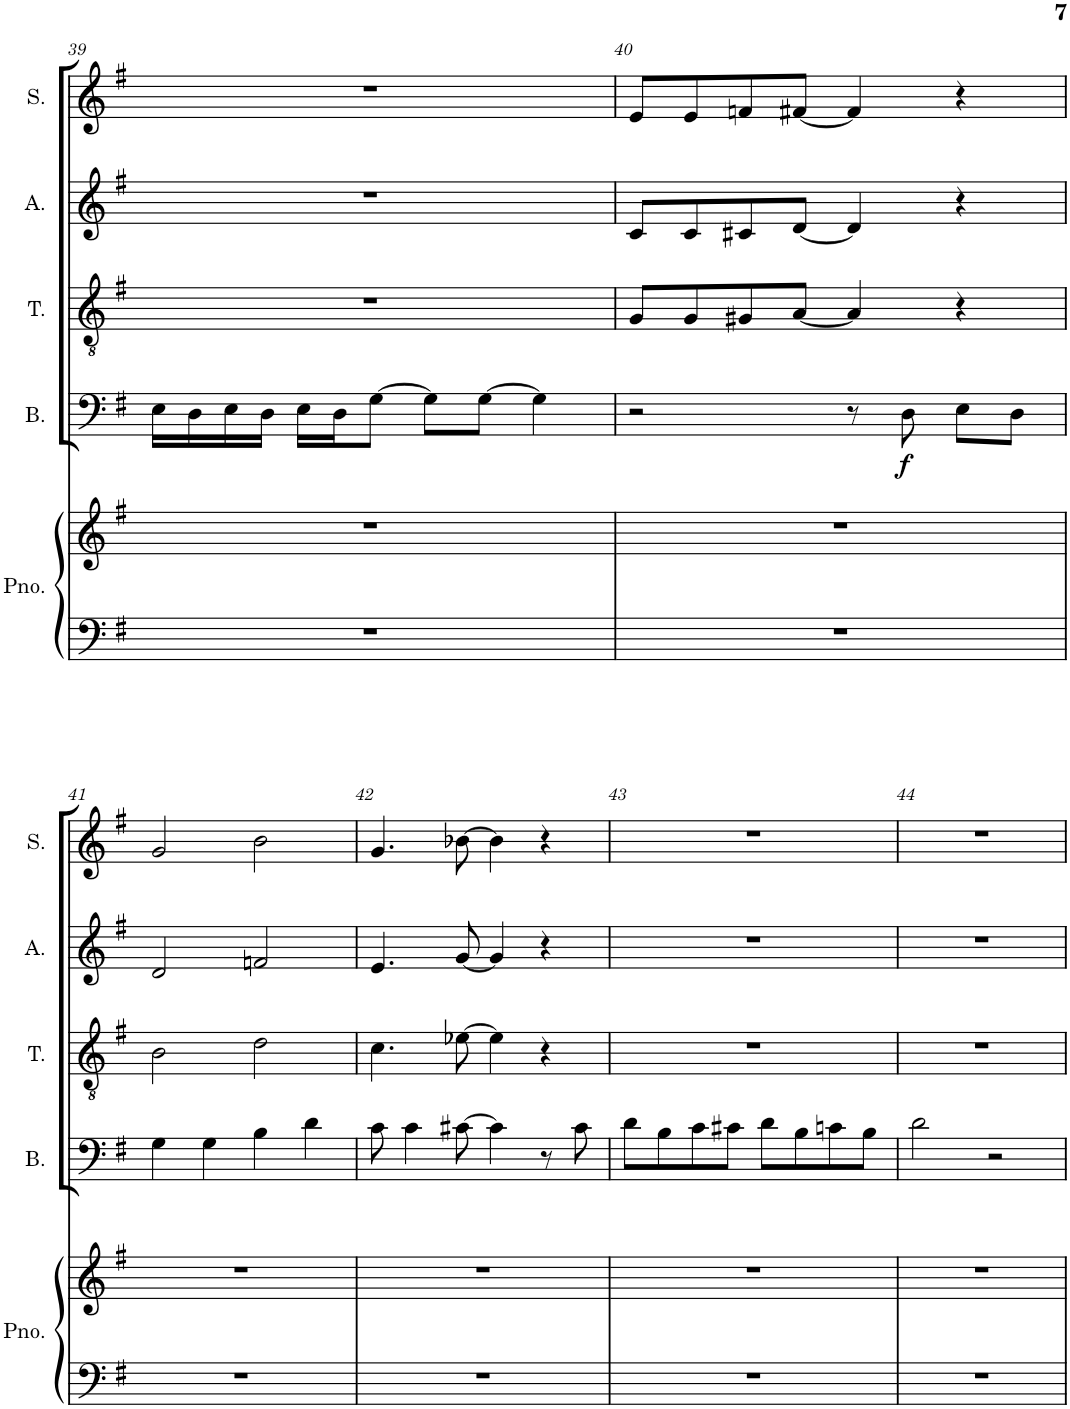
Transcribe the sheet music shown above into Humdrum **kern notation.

**kern	**kern	**kern	**dynam	**kern	**kern	**kern
*part5	*part5	*part4	*part4	*part3	*part2	*part1
*staff6	*staff5	*staff4	*staff4	*staff3	*staff2	*staff1
*I"Piano	*	*I"Bass	*	*I"Tenor	*I"Alto	*I"Soprano
*I'Pno.	*	*I'B.	*	*I'T.	*I'A.	*I'S.
!!LO:PB:g=z
*clefF4	*clefG2	*clefF4	*	*clefGv2	*clefG2	*clefG2
*k[f#]	*k[f#]	*k[f#]	*	*k[f#]	*k[f#]	*k[f#]
*M4/4	*M4/4	*M4/4	*	*M4/4	*M4/4	*M4/4
=39	=39	=39	=39	=39	=39	=39
1r	1r	16E\LL	.	1r	1r	1r
.	.	16D\	.	.	.	.
.	.	16E\	.	.	.	.
.	.	16D\JJ	.	.	.	.
.	.	16E\LL	.	.	.	.
.	.	16D\J	.	.	.	.
.	.	[8G\J	.	.	.	.
.	.	8G\L]	.	.	.	.
.	.	[8G\J	.	.	.	.
.	.	4G\]	.	.	.	.
=40	=40	=40	=40	=40	=40	=40
1r	1r	2r	.	8G/L	8c/L	8e/L
.	.	.	.	8G/	8c/	8e/
.	.	.	.	8G#X/	8c#X/	8fn/
.	.	.	.	[<8A/J	[<8d/J	[<8f#X/J
.	.	8r	.	4A/]	4d/]	4f#/]
!	!	!	!LO:DY:b	!	!	!
.	.	8D\	f	.	.	.
.	.	8E\L	.	4r	4r	4r
.	.	8D\J	.	.	.	.
!!LO:LB:g=z
=41	=41	=41	=41	=41	=41	=41
1r	1r	4G\	.	2B\	2d/	2g/
.	.	4G\	.	.	.	.
.	.	4B\	.	2d\	2fn/	2b\
.	.	4d\	.	.	.	.
=42	=42	=42	=42	=42	=42	=42
1r	1r	8c\	.	4.c\	4.e/	4.g/
.	.	4c\	.	.	.	.
.	.	[>8c#X\	.	[>8e-X\	[<8g/	[8b-X\
.	.	4c#\]	.	4e-\]	4g/]	4b-\]
.	.	8r	.	4r	4r	4r
.	.	8c#\	.	.	.	.
=43	=43	=43	=43	=43	=43	=43
1r	1r	8d\L	.	1r	1r	1r
.	.	8B\	.	.	.	.
.	.	8c\	.	.	.	.
.	.	8c#X\J	.	.	.	.
.	.	8d\L	.	.	.	.
.	.	8B\	.	.	.	.
.	.	8cn\	.	.	.	.
.	.	8B\J	.	.	.	.
=44	=44	=44	=44	=44	=44	=44
1r	1r	2d\	.	1r	1r	1r
.	.	2r	.	.	.	.
=	=	=	=	=	=	=
*-	*-	*-	*-	*-	*-	*-
